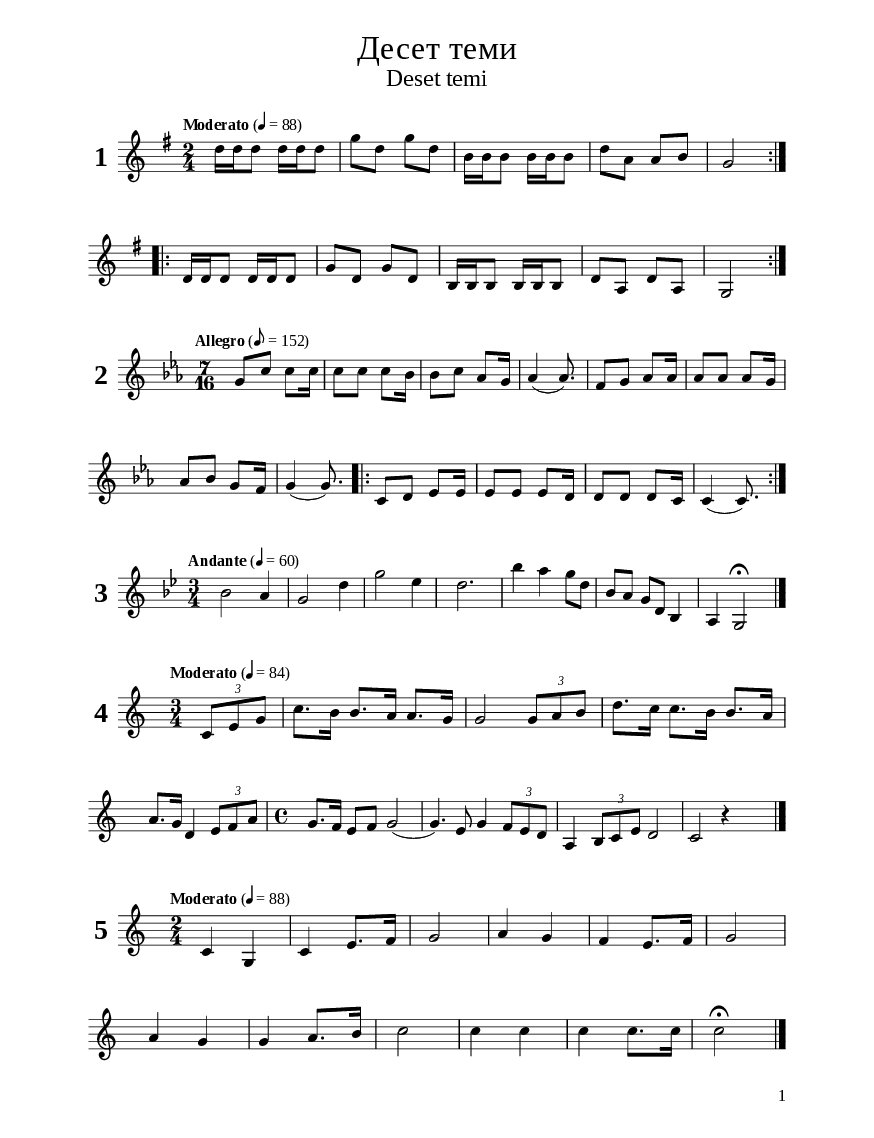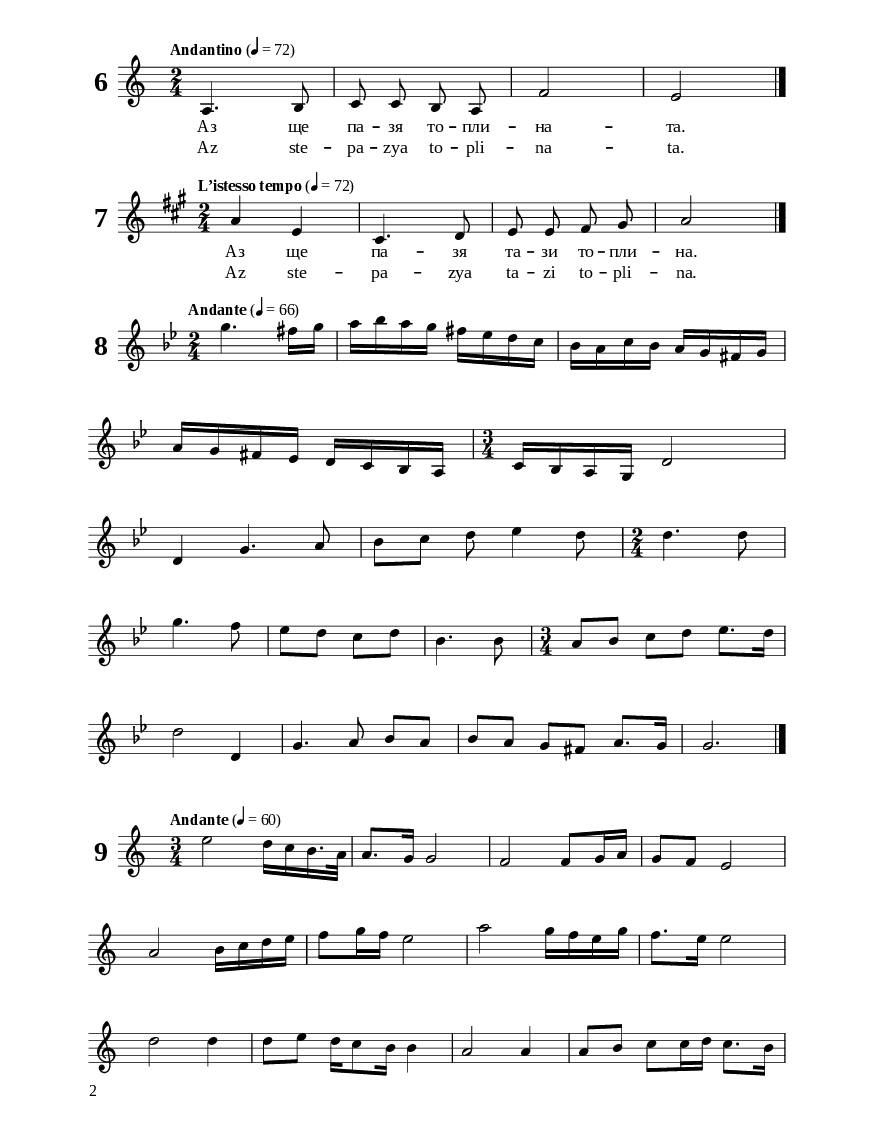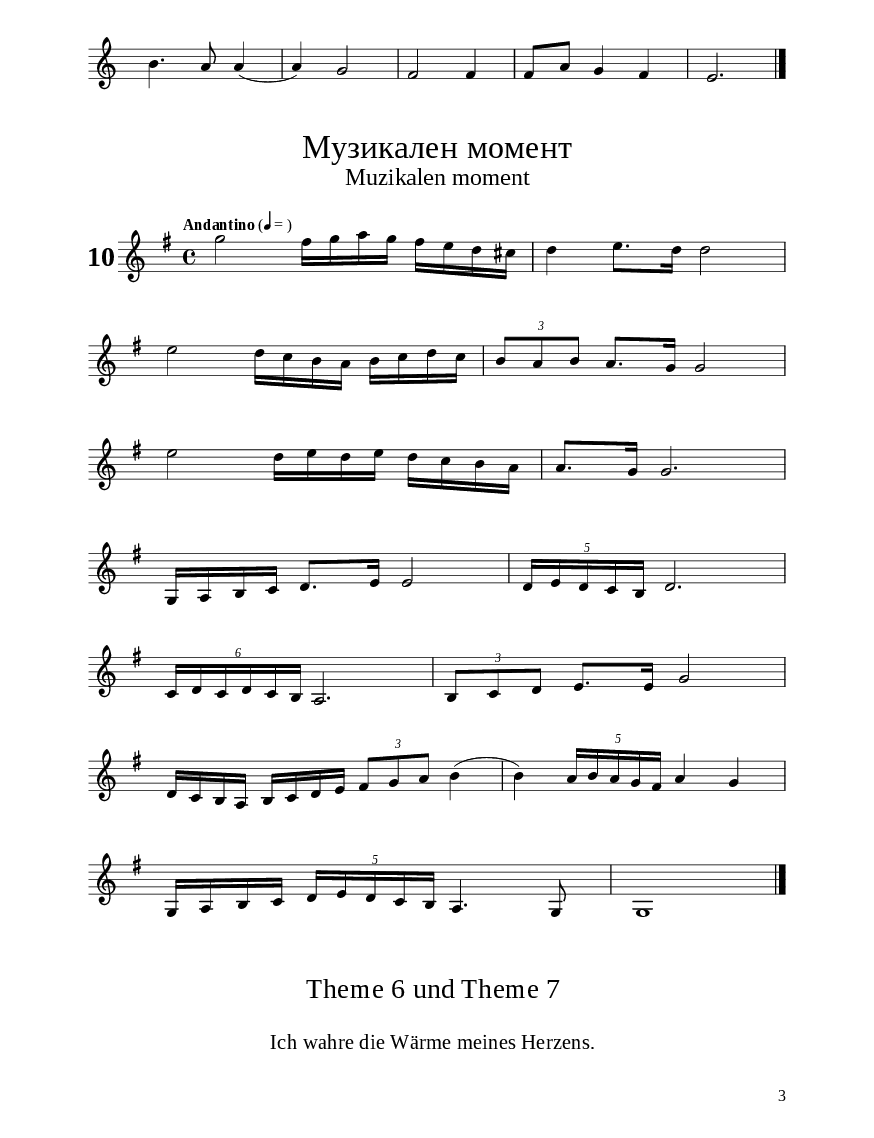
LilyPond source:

\version "2.24.0"

% include paper part and global functions
\include "include/globals.ily"

\bookpart {
  \paper {
    print-all-headers = ##t
    print-page-number = ##t
    print-first-page-number = ##t

    % put page numbers on the bottom
    oddHeaderMarkup = \markup ""
    evenHeaderMarkup = \markup ""
    oddFooterMarkup = \markup
    \fill-line {
      ""
      \if \should-print-page-number \fromproperty #'page:page-number-string
    }
    evenFooterMarkup = \markup
    \fill-line {
      \if \should-print-page-number \fromproperty #'page:page-number-string
      ""
    }

    left-margin = 1.5\cm
    right-margin = 1.5\cm
    top-margin = 1.6\cm
    bottom-margin = 1.2\cm
    ragged-bottom = ##t % do not spread the staves to fill the whole vertical space

    % change distance between staves
    system-system-spacing =
    #'((basic-distance . 10)
       (minimum-distance . 6)
       (padding . 1)
       (stretchability . 10))
    
    score-markup-spacing =
    #'((basic-distance . 6)
       (minimum-distance . 6)
       (padding . 1)
       (stretchability . 6))
  }

  \header {
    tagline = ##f
  }
%%%%

  \score { %1
        \version "2.24.0"
    \layout {
      indent = 0.5\cm % first line indentation
      ragged-last = ##f % do spread last line to fill the whole space
      \context {
        \Score
        \omit BarNumber %remove bar numbers
      } % context

      \context {
        % change staff size
        \Staff
        fontSize = #+0 % affects notes size only
        \override StaffSymbol.staff-space = #(magstep -3)
        \override StaffSymbol.thickness = #0.5
        \override BarLine.hair-thickness = #1
        %\override StaffSymbol.ledger-line-thickness = #'(0 . 0)
      }

      \context {
        % adjust space between staff and lyrics and between the two lyric lines
        \Lyrics
        \override VerticalAxisGroup.nonstaff-relatedstaff-spacing = #'(
            (basic-distance . 4.5)
            (padding . 0.5)
        )
        \override VerticalAxisGroup.nonstaff-nonstaff-spacing = #'((minimum-distance . 2))
      }
    } % layout


    \new Voice \absolute {
      \clef treble
      \key g \major
      \time 2/4
      \tempoFunc "Moderato" 4 "88"
      \autoBeamOff
      \set Staff.instrumentName = \markup \bold \fontsize #+5 {"1"}

      \repeat volta 2 {
        d''16 [  d''16  d''8 ]  d''16
        [  d''16  d''8 ] | % 2
        g''8 [  d''8 ]  g''8 [  d''8
        ] | % 3
        b'16 [  b'16  b'8 ]  b'16 [
        b'16  b'8 ] | % 4
        d''8 [  a'8 ]  a'8 [  b'8 ] | % 5
        g'2
      }
      \break 
      \repeat volta 2 {
        | % 6
        d'16 [  d'16  d'8 ]  d'16 [
        d'16  d'8 ] | % 7
        g'8 [  d'8 ]  g'8 [  d'8 ] | % 8
        b16 [  b16  b8 ]  b16 [  b16
        b8 ] | % 9
        d'8 [  a8 ]  d'8 [  a8 ] |
        g2
      }
      | % 11
    }

%    \addlyrics {}
%    \addlyrics {}

    \header {
      title = \titleFunc "Десет теми" "Deset temi"
    }

    \midi{}

  } % score

  \score { %2
        \version "2.24.0"
    \layout {
      indent = 0.5\cm % first line indentation
      ragged-last = ##f % do spread last line to fill the whole space
      \context {
        \Score
        \omit BarNumber %remove bar numbers
      } % context

      \context {
        % change staff size
        \Staff
        fontSize = #+0 % affects notes size only
        \override StaffSymbol.staff-space = #(magstep -3)
        \override StaffSymbol.thickness = #0.5
        \override BarLine.hair-thickness = #1
        %\override StaffSymbol.ledger-line-thickness = #'(0 . 0)
      }

      \context {
        % adjust space between staff and lyrics and between the two lyric lines
        \Lyrics
        \override VerticalAxisGroup.nonstaff-relatedstaff-spacing = #'(
            (basic-distance . 4.5)
            (padding . 0.5)
        )
        \override VerticalAxisGroup.nonstaff-nonstaff-spacing = #'((minimum-distance . 2))
      }
    } % layout


    \new Voice \absolute {
      \clef treble
      \key c \minor
      \time 7/16
      
      \tempoFunc "Allegro" 8 "152"
      \autoBeamOff
      \set Staff.instrumentName = \markup \bold \fontsize #+5 {"2"}

      g'8 [  c''8 ]  c''8 [  c''16 ] | % 12
      c''8 [  c''8 ]  c''8 [  bes'16
      ] | % 13
      bes'8 [  c''8 ]  as'8 [  g'16 ] | % 14
      as'4 (  as'8. ) | % 15
      f'8 [  g'8 ]  as'8 [  as'16 ] | % 16
      as'8 [  as'8 ]  as'8 [  g'16 ] \break | % 17
      as'8 [  bes'8 ]  g'8 [  f'16 ] | % 18
      g'4 (  g'8. ) \repeat volta 2 {
        | % 19
        c'8 [  d'8 ]  es'8 [  es'16 ] |

        es'8 [  es'8 ]  es'8 [  d'16 ] | % 21
        d'8 [  d'8 ]  d'8 [  c'16 ] | % 22
        c'4 (  c'8. ) |
      }
    }

%    \addlyrics {}
%    \addlyrics {}

    \midi{}

  } % score

  \score { %3
        \version "2.24.0"
    \layout {
      indent = 0.5\cm % first line indentation
      ragged-last = ##f % do spread last line to fill the whole space
      \context {
        \Score
        \omit BarNumber %remove bar numbers
      } % context

      \context {
        % change staff size
        \Staff
        fontSize = #+0 % affects notes size only
        \override StaffSymbol.staff-space = #(magstep -3)
        \override StaffSymbol.thickness = #0.5
        \override BarLine.hair-thickness = #1
        %\override StaffSymbol.ledger-line-thickness = #'(0 . 0)
      }

      \context {
        % adjust space between staff and lyrics and between the two lyric lines
        \Lyrics
        \override VerticalAxisGroup.nonstaff-relatedstaff-spacing = #'(
            (basic-distance . 4.5)
            (padding . 0.5)
        )
        \override VerticalAxisGroup.nonstaff-nonstaff-spacing = #'((minimum-distance . 2))
      }
    } % layout


    \new Voice \absolute {
      \clef treble
      \key bes \major
      \time 3/4
      \tempoFunc "Andante" 4 "60"
      \autoBeamOff
      \set Staff.instrumentName = \markup \bold \fontsize #+5 {"3"}

      bes'2  a'4 | % 24
      g'2  d''4 | % 25
      g''2  es''4 | % 26
      d''2. | % 27
      bes''4  a''4  g''8 [  d''8 ] | % 28
      bes'8 [  a'8 ]  g'8 [  d'8 ]
      bes4 | % 29
      a4  g2 ^\fermata \bar "|."
     |
    }

%    \addlyrics {}
%    \addlyrics {}

    \midi{}

  } % score

  \score { %4
        \version "2.24.0"
    \layout {
      indent = 0.5\cm % first line indentation
      ragged-last = ##f % do spread last line to fill the whole space
      \context {
        \Score
        \omit BarNumber %remove bar numbers
      } % context

      \context {
        % change staff size
        \Staff
        fontSize = #+0 % affects notes size only
        \override StaffSymbol.staff-space = #(magstep -3)
        \override StaffSymbol.thickness = #0.5
        \override BarLine.hair-thickness = #1
        %\override StaffSymbol.ledger-line-thickness = #'(0 . 0)
      }

      \context {
        % adjust space between staff and lyrics and between the two lyric lines
        \Lyrics
        \override VerticalAxisGroup.nonstaff-relatedstaff-spacing = #'(
            (basic-distance . 4.5)
            (padding . 0.5)
        )
        \override VerticalAxisGroup.nonstaff-nonstaff-spacing = #'((minimum-distance . 2))
      }
    } % layout


    \new Voice \absolute {
      \set Staff.instrumentName = \markup \bold \fontsize #+5 {"4"}
      \key c \major
      \time 3/4
      \tempoFunc "Moderato" 4 "84"
      \once \omit TupletBracket
      \partial 4
      \times 2/3  {
        c'8 [  e'8  g'8 ]
      } | % 31
      c''8. [  b'16 ]  b'8. [  a'16 ]
      a'8. [  g'16 ] | % 32
      g'2 \once \omit TupletBracket
      \times 2/3  {
        g'8 [  a'8  b'8 ]
      }
      | % 33
      d''8. [  c''16 ]  c''8. [  b'16
      ]  b'8. [  a'16 ] \break | % 34
      a'8. [  g'16 ]  d'4 \once \omit TupletBracket
      \times 2/3  {
        e'8 [  f'8  a'8 ]
      }
      | % 35
      \time 4/4  | % 35
      g'8. [  f'16 ]  e'8 [  f'8 ]  g'2
      ( | % 36
      g'4. )  e'8  g'4 \once \omit TupletBracket
      \times 2/3  {
        f'8 [  e'8  d'8 ]
      }
      | % 37
      a4 \once \omit TupletBracket
      \times 2/3  {
        b8 [  c'8  e'8 ]
      }
      d'2 | % 38
      c'2 r4 s4 \bar "|."
      | % 39
    }

%    \addlyrics {}
%    \addlyrics {}

    \midi{}

  } % score

  \score { %5
        \version "2.24.0"
    \layout {
      indent = 0.5\cm % first line indentation
      ragged-last = ##f % do spread last line to fill the whole space
      \context {
        \Score
        \omit BarNumber %remove bar numbers
      } % context

      \context {
        % change staff size
        \Staff
        fontSize = #+0 % affects notes size only
        \override StaffSymbol.staff-space = #(magstep -3)
        \override StaffSymbol.thickness = #0.5
        \override BarLine.hair-thickness = #1
        %\override StaffSymbol.ledger-line-thickness = #'(0 . 0)
      }

      \context {
        % adjust space between staff and lyrics and between the two lyric lines
        \Lyrics
        \override VerticalAxisGroup.nonstaff-relatedstaff-spacing = #'(
            (basic-distance . 4.5)
            (padding . 0.5)
        )
        \override VerticalAxisGroup.nonstaff-nonstaff-spacing = #'((minimum-distance . 2))
      }
    } % layout


    \new Voice \absolute {
      \set Staff.instrumentName = \markup \bold \fontsize #+5 {"5"}
      \key c \major
      \time 2/4
      \tempoFunc "Moderato" 4 "88"
      \autoBeamOff
       c'4  g4 |
      c'4  e'8. [  f'16 ] | % 41
      g'2 | % 42
      a'4  g'4 | % 43
      f'4  e'8. [  f'16 ] | % 44
      g'2 \break | % 45
      a'4  g'4 | % 46
      g'4  a'8. [  b'16 ] | % 47
      c''2 | % 48
      c''4  c''4 | % 49
      c''4  c''8. [  c''16 ] |
      c''2\fermata \bar "|."
      \pageBreak
    }

%    \addlyrics {}
%    \addlyrics {}

    \midi{}

  } % score

  \score { %6
        \version "2.24.0"
    \layout {
      indent = 0.5\cm % first line indentation
      ragged-last = ##f % do spread last line to fill the whole space
      \context {
        \Score
        \omit BarNumber %remove bar numbers
      } % context

      \context {
        % change staff size
        \Staff
        fontSize = #+0 % affects notes size only
        \override StaffSymbol.staff-space = #(magstep -3)
        \override StaffSymbol.thickness = #0.5
        \override BarLine.hair-thickness = #1
        %\override StaffSymbol.ledger-line-thickness = #'(0 . 0)
      }

      \context {
        % adjust space between staff and lyrics and between the two lyric lines
        \Lyrics
        \override VerticalAxisGroup.nonstaff-relatedstaff-spacing = #'(
            (basic-distance . 4.5)
            (padding . 0.5)
        )
        \override VerticalAxisGroup.nonstaff-nonstaff-spacing = #'((minimum-distance . 2))
      }
    } % layout


    \new Voice \absolute {
      \set Staff.instrumentName = \markup \bold \fontsize #+5 {"6"}
      \key c \major
      \time 2/4
      \tempoFunc "Andantino" 4 "72"
      \autoBeamOff
      a4. b8|
      c'8  c'8  b8  a8
      f'2 | % 54
      e'2 \bar "|."
      \break | % 55
    }

    \addlyrics {
      Аз ще па -- зя то -- пли -- на -- та.
    }
    \addlyrics {
      Аz ste -- pa -- zya to -- pli -- na -- ta. 
    }

    \midi{}

  } % score

  \score { %7
        \version "2.24.0"
    \layout {
      indent = 0.5\cm % first line indentation
      ragged-last = ##f % do spread last line to fill the whole space
      \context {
        \Score
        \omit BarNumber %remove bar numbers
      } % context

      \context {
        % change staff size
        \Staff
        fontSize = #+0 % affects notes size only
        \override StaffSymbol.staff-space = #(magstep -3)
        \override StaffSymbol.thickness = #0.5
        \override BarLine.hair-thickness = #1
        %\override StaffSymbol.ledger-line-thickness = #'(0 . 0)
      }

      \context {
        % adjust space between staff and lyrics and between the two lyric lines
        \Lyrics
        \override VerticalAxisGroup.nonstaff-relatedstaff-spacing = #'(
            (basic-distance . 4.5)
            (padding . 0.5)
        )
        \override VerticalAxisGroup.nonstaff-nonstaff-spacing = #'((minimum-distance . 2))
      }
    } % layout


    \new Voice \absolute {
      \set Staff.instrumentName = \markup \bold \fontsize #+5 {"7"}
      \key a \major
      \time 2/4
      \tempoFunc "L’istesso tempo" 4 "72"
      \autoBeamOff
      a'4  e'4 | % 56
      cis'4.  d'8
      e'8   e'8   fis'8  gis'8 | % 58
      a'2 \bar "|."
      \break | % 59
    }

    \addlyrics {
      Аз ще па -- зя та -- зи то -- пли -- на.
    }
    \addlyrics {
      Аz ste -- pa -- zya ta -- zi to -- pli -- na. 
    }

    \midi{}

  } % score
  
  \score { %8
        \version "2.24.0"
    \layout {
      indent = 0.5\cm % first line indentation
      ragged-last = ##f % do spread last line to fill the whole space
      \context {
        \Score
        \omit BarNumber %remove bar numbers
      } % context

      \context {
        % change staff size
        \Staff
        fontSize = #+0 % affects notes size only
        \override StaffSymbol.staff-space = #(magstep -3)
        \override StaffSymbol.thickness = #0.5
        \override BarLine.hair-thickness = #1
        %\override StaffSymbol.ledger-line-thickness = #'(0 . 0)
      }

      \context {
        % adjust space between staff and lyrics and between the two lyric lines
        \Lyrics
        \override VerticalAxisGroup.nonstaff-relatedstaff-spacing = #'(
            (basic-distance . 4.5)
            (padding . 0.5)
        )
        \override VerticalAxisGroup.nonstaff-nonstaff-spacing = #'((minimum-distance . 2))
      }
    } % layout


    \new Voice \absolute {
      \set Staff.instrumentName = \markup \bold \fontsize #+5 {"8"}
      \key g \minor
      \time 2/4
      \tempoFunc "Andante" 4 "66"
      \autoBeamOff
      g''4.fis''16 [g''16 ] |
      a''16 [bes''16a''16g''16
      ]fis''16 [es''16d''16c''16
      ] | % 61
      bes'16 [a'16c''16bes'16 ]
      a'16 [  g'16  fis'16  g'16 ] \break | % 62
      a'16 [  g'16  fis'16  es'16 ]
      d'16 [  c'16  bes16  a16 ] | % 63
      \time 3/4  | % 63
      c'16 [  bes16  a16  g16 ]  d'2
      \break | % 64
      d'4  g'4.  a'8 | % 65
      bes'8 [c''8 ]d''8es''4
      d''8 | % 66
      \time 2/4  | % 66
      d''4.d''8 \break | % 67
      g''4.f''8 | % 68
      es''8 [d''8 ]c''8 [d''8 ]
      | % 69
      bes'4.bes'8 |
      \time 3/4  |
      a'8 [  bes'8 ]c''8 [d''8 ]
      es''8. [d''16 ] \break | % 71
      d''2  d'4 | % 72
      g'4.  a'8  bes'8 [  a'8 ] | % 73
      bes'8 [  a'8 ]  g'8 [  fis'8 ]
      a'8. [  g'16 ] | % 74
      g'2. \bar "|."
      \break | % 75
    }
    \midi{}
  } % score

  \score { %9
        \version "2.24.0"
    \layout {
      indent = 0.5\cm % first line indentation
      ragged-last = ##f % do spread last line to fill the whole space
      \context {
        \Score
        \omit BarNumber %remove bar numbers
      } % context

      \context {
        % change staff size
        \Staff
        fontSize = #+0 % affects notes size only
        \override StaffSymbol.staff-space = #(magstep -3)
        \override StaffSymbol.thickness = #0.5
        \override BarLine.hair-thickness = #1
        %\override StaffSymbol.ledger-line-thickness = #'(0 . 0)
      }

      \context {
        % adjust space between staff and lyrics and between the two lyric lines
        \Lyrics
        \override VerticalAxisGroup.nonstaff-relatedstaff-spacing = #'(
            (basic-distance . 4.5)
            (padding . 0.5)
        )
        \override VerticalAxisGroup.nonstaff-nonstaff-spacing = #'((minimum-distance . 2))
      }
    } % layout


    \new Voice \absolute {
      \set Staff.instrumentName = \markup \bold \fontsize #+5 {"9"}
      \key a \minor
      \time 3/4
      \tempoFunc "Andante" 4 "60"
      e''2d''16 [c''16b'16.
      a'32 ] | % 76
      a'8. [  g'16 ]  g'2 | % 77
      f'2  f'8 [  g'16  a'16 ] | % 78
      g'8 [  f'8 ]  e'2 \break | % 79
      a'2b'16 [c''16d''16
      e''16 ] |
      f''8 [g''16f''16 ]e''2 | % 81
      a''2g''16 [f''16e''16
      g''16 ] | % 82
      f''8. [e''16 ]e''2| \break % 83
      d''2d''4 | % 84
      d''8 [e''8 ]d''16 [c''8
      b'16 ]b'4 | % 85
      a'2  a'4 | % 86
      a'8 [  b'8 ]c''8 [c''16
      d''16 ]c''8. [b'16 ] \break | % 87
      b'4.  a'8  a'4 ( | % 88
      a'4 )  g'2 | % 89
      f'2  f'4 |
      f'8 [  a'8 ]  g'4  f'4 | % 91
      e'2. \bar "|."
      \break | % 92
    }
    \midi{}
  } % score

  \markup \empty-one

  \score { %10
        \version "2.24.0"
    \layout {
      indent = 0.5\cm % first line indentation
      ragged-last = ##f % do spread last line to fill the whole space
      \context {
        \Score
        \omit BarNumber %remove bar numbers
      } % context

      \context {
        % change staff size
        \Staff
        fontSize = #+0 % affects notes size only
        \override StaffSymbol.staff-space = #(magstep -3)
        \override StaffSymbol.thickness = #0.5
        \override BarLine.hair-thickness = #1
        %\override StaffSymbol.ledger-line-thickness = #'(0 . 0)
      }

      \context {
        % adjust space between staff and lyrics and between the two lyric lines
        \Lyrics
        \override VerticalAxisGroup.nonstaff-relatedstaff-spacing = #'(
            (basic-distance . 4.5)
            (padding . 0.5)
        )
        \override VerticalAxisGroup.nonstaff-nonstaff-spacing = #'((minimum-distance . 2))
      }
    } % layout


    \new Voice \absolute {
      \set Staff.instrumentName = \markup \bold \fontsize #+5 {"10"}
      \key g \major
      \time 4/4
      \tempoFunc "Andantino" 4 ""
      g''2 fis''16 [g''16 a''16 g''16 ] fis''16 [e''16 d''16cis''16 ]  |
      d''4e''8. [d''16 ] d''2
      \break | % 94
      e''2 d''16 [c''16 b'16
      a'16 ] b'16 [c''16 d''16
      c''16 ] | % 95
      \once \omit TupletBracket
      \times 2/3  {
        b'8 [  a'8  b'8 ]
      }
      a'8. [  g'16 ]  g'2 \break | % 96
      e''2 d''16 [e''16 d''16
      e''16 ] d''16 [c''16 b'16
      a'16 ] | % 97
      a'8. [  g'16 ]  g'2. \break | % 98
      g16 [  a16  b16  c'16 ]  d'8. [
      e'16 ]  e'2 | % 99
      \once \omit TupletBracket
      \times 4/5  {
        d'16 [  e'16  d'16  c'16  b16
        ]
      }
      d'2. \break |
      \once \omit TupletBracket
      \times 4/6  {
        c'16 [  d'16  c'16  d'16  c'16
        b16 ]
      }
      a2. | % 101
      \once \omit TupletBracket
      \times 2/3  {
        b8 [  c'8  d'8 ]
      }
      e'8. [  e'16 ]  g'2 \break | % 102
      d'16 [  c'16  b16  a16 ]  b16 [
      c'16  d'16  e'16 ] \once \omit TupletBracket
      \times 2/3  {
        fis'8 [  g'8  a'8 ]
      }
      b'4 ( | % 103
      b'4 ) \once \omit TupletBracket
      \times 4/5  {
        a'16 [  b'16  a'16  g'16
        fis'16 ]
      }
      a'4  g'4 \break | % 104
      g16 [  a16  b16  c'16 ] \once \omit
      TupletBracket
      \times 4/5  {
        d'16 [  e'16  d'16  c'16  b16
        ]
      }
      a4.  g8 | % 105
      g1 \bar "|."
    }
    \midi{}

    \header {
      title = \titleFunc "Музикален момент" "Muzikalen moment"
    }

  } % score


  \markup \empty-two
  \version "2.20.0"

\markup \fill-line { \fontsize #deTitleFontSize "Theme 6 und Theme 7 " }
\markup \null
\markup \null
\markup \fontsize #deCoupletFontSize {
  \hspace #17
  \override #`(baseline-skip . ,deCoupletBaselineSkip)

  \column {
    \line { " " }

     \line { " Ich wahre die Wärme meines Herzens." }

  }
}

} % bookpart

% Più mosso
%
